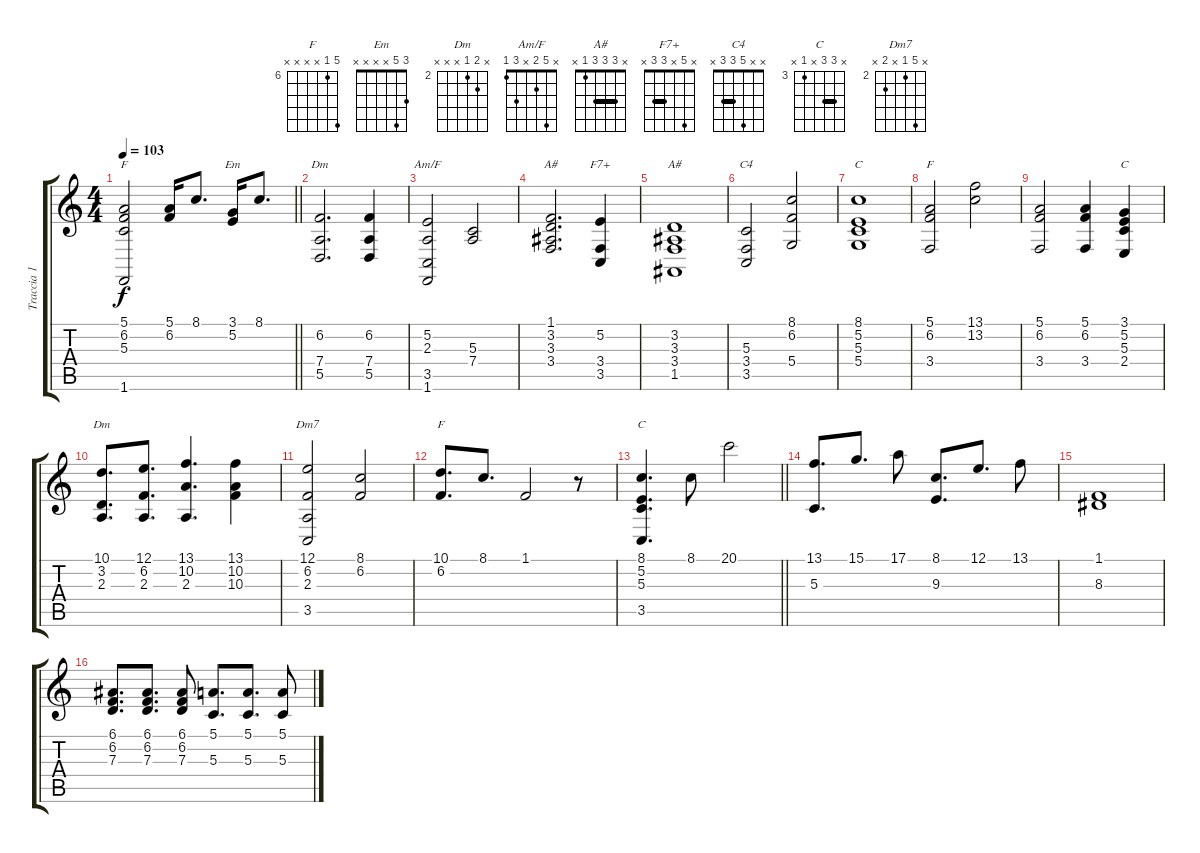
\track ("Traccia 1" "Traccia 1") {instrument electricgrandpiano}
\staff {score tabs}
\tuning (E4 B3 G3 D3 A2 E2) {hide}
\chord ("F" 5 x 5 x x 1) {barre 5}
\chord ("Em" 3 5 x x x x)
\chord ("Dm" x 6 x 7 5 x) {firstfret 5}
\chord ("Am/F" x 5 2 x 3 1)
\chord ("A#" 1 3 3 3 x x)
\chord ("F7+" x 5 x 3 3 x) {barre 3}
\chord ("A#" x 3 3 3 1 x) {barre 3}
\chord ("C4" x x 5 3 3 x) {barre 3}
\chord ("C" 8 5 5 5 x x) {firstfret 5 barre 5}
\chord ("F" 5 6 x 3 x x) {firstfret 3}
\chord ("C" 3 5 5 2 x x)
\chord ("Dm" x 3 2 x x x) {firstfret 2}
\chord ("Dm7" x 6 2 x 3 x) {firstfret 2}
\chord ("F" 10 6 x x x x) {firstfret 6}
\chord ("C" x 5 5 x 3 x) {firstfret 3 barre 5}
\ts (4 4)
\tempo 103
\clef g2
\barLineRight lightlight
\ks c
(5.1 6.2 5.3 1.6).2{ch "F" dy f} (5.1 6.2).16 8.1.8{d} (3.1 5.2).16{ch "Em"} 8.1.8{d} |
(6.2 7.4 5.5).2{d ch "Dm"} (6.2 7.4 5.5).4 |
(5.2 2.3 3.5 1.6).2{ch "Am/F"} (5.3 7.4).2 |
(1.1 3.2 3.3 3.4).2{d ch "A#"} (5.2 3.4 3.5).4{ch "F7+"} |
(3.2 3.3 3.4 1.5).1{ch "A#"} |
(5.3 3.4 3.5).2{ch "C4"} (8.1 6.2 5.4).2 |
(8.1 5.2 5.3 5.4).1{ch "C"} |
(5.1 6.2 3.4).2{ch "F"} (13.1 13.2).2 |
(5.1 6.2 3.4).2 (5.1 6.2 3.4).4 (3.1 5.2 5.3 2.4).4{ch "C"} |
(10.1 3.2 2.3).8{d ch "Dm"} (12.1 6.2 2.3).8{d} (13.1 10.2 2.3).4{d} (13.1 10.2 10.3).4 |
(12.1 6.2 2.3 3.5).2{ch "Dm7"} (8.1 6.2).2 |
(10.1 6.2).8{d ch "F"} 8.1.8{d} 1.1.2 r.8 |
\barLineRight lightlight
(8.1 5.2 5.3 3.5).4{d ch "C"} 8.1.8 20.1.2 |
(13.1 5.3).8{d} 15.1.8{d} 17.1.8 (8.1 9.3).8{d} 12.1.8{d} 13.1.8 |
(1.1 8.3).1 |
(6.1 6.2 7.3).8{d} (6.1 6.2 7.3).8{d} (6.1 6.2 7.3).8 (5.1 5.3).8{d} (5.1 5.3).8{d} (5.1 5.3).8
